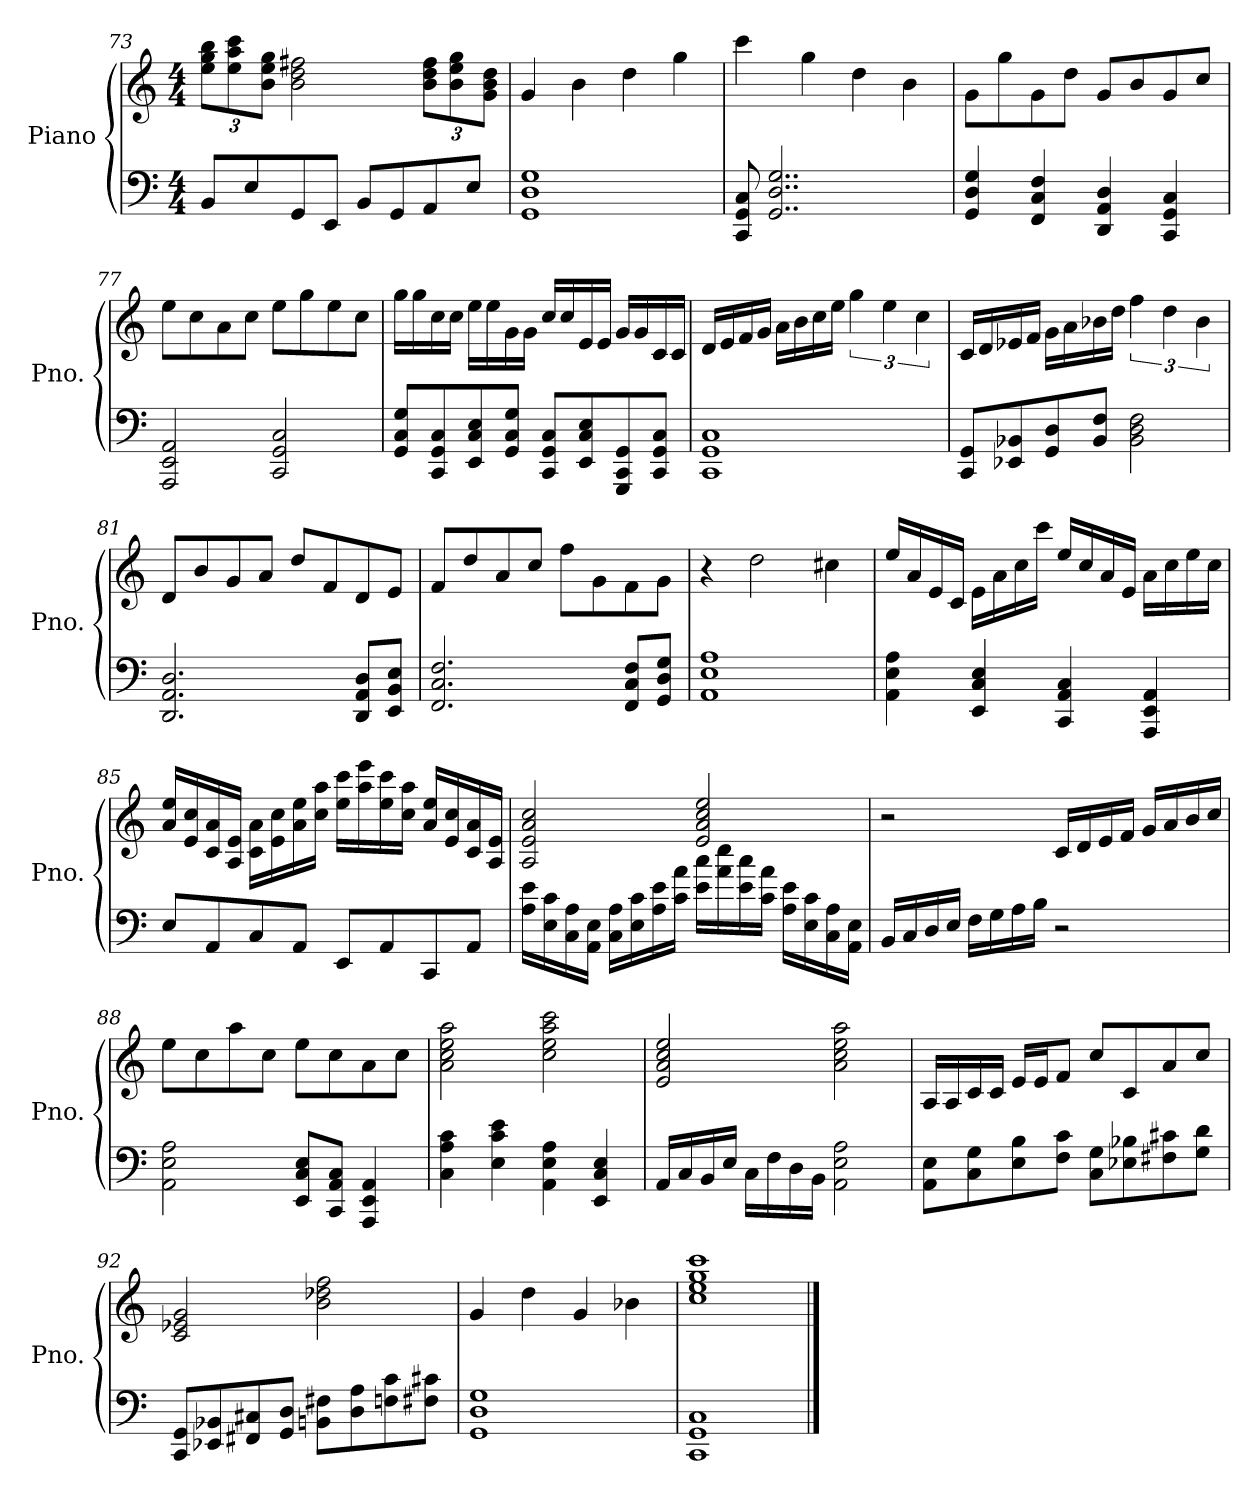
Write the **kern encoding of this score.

**kern	**kern
*part1	*part1
*staff2	*staff1
*I"Piano	*
*I'Pno.	*
*clefF4	*clefG2
*k[]	*k[]
*M4/4	*M4/4
*	*Xbrackettup
=73	=73
8BB/L	12ee\ 12gg\ 12bb\L
.	12ee\ 12aa\ 12ccc\
8E/	.
.	12b\ 12ee\ 12gg\J
8GG/	2b\ 2dd\ 2ff#X\
8EE/J	.
8BB/L	.
8GG/	.
8AA/	12b\ 12dd\ 12ff#\L
.	12b\ 12ee\ 12gg\
8E/J	.
.	12g\ 12b\ 12dd\J
=74	=74
1GG 1D 1G	4g/
.	4b\
.	4dd\
.	4gg\
=75	=75
8CC/ 8GG/ 8C/	4ccc\
2..GG/ 2..D/ 2..G/	.
.	4gg\
.	4dd\
.	4b\
=76	=76
4GG/ 4D/ 4G/	8g\L
.	8gg\
4FF/ 4C/ 4F/	8g\
.	8dd\J
4DD/ 4AA/ 4D/	8g/L
.	8b/
4CC/ 4GG/ 4C/	8g/
.	8cc/J
!!LO:LB:g=z
=77	=77
2AAA/ 2EE/ 2AA/	8ee\L
.	8cc\
.	8a\
.	8cc\J
2CC/ 2GG/ 2C/	8ee\L
.	8gg\
.	8ee\
.	8cc\J
=78	=78
8GG/ 8C/ 8G/L	16gg\LL
.	16gg\
8CC/ 8GG/ 8C/	16cc\
.	16cc\JJ
8EE/ 8C/ 8E/	16ee\LL
.	16ee\
8GG/ 8C/ 8G/J	16g\
.	16g\JJ
8CC/ 8GG/ 8C/L	16cc/LL
.	16cc/
8EE/ 8C/ 8E/	16e/
.	16e/JJ
8GGG/ 8CC/ 8GG/	16g/LL
.	16g/
8CC/ 8GG/ 8C/J	16c/
.	16c/JJ
=79	=79
1CC 1GG 1C	16d/LL
.	16e/
.	16f/
.	16g/JJ
.	16a\LL
.	16b\
.	16cc\
.	16ee\JJ
*	*brackettup
.	6gg\
.	6ee\
.	6cc\
=80	=80
8CC/ 8GG/L	16c/LL
.	16d/
8EE-X/ 8BB-X/	16e-X/
.	16f/JJ
8GG/ 8D/	16g\LL
.	16a\
8BB-/ 8F/J	16b-X\
.	16dd\JJ
2BB-\ 2D\ 2F\	6ff\
.	6dd\
.	6b-\
!!LO:LB:g=z
=81	=81
2.DD/ 2.AA/ 2.D/	8d/L
.	8b/
.	8g/
.	8a/J
.	8dd/L
.	8f/
8DD/ 8AA/ 8D/L	8d/
8EE/ 8BB/ 8E/J	8e/J
=82	=82
2.FF/ 2.C/ 2.F/	8f/L
.	8dd/
.	8a/
.	8cc/J
.	8ff\L
.	8g\
8FF/ 8C/ 8F/L	8f\
8GG/ 8D/ 8G/J	8g\J
=83	=83
1AA 1E 1A	4r
.	2dd\
.	4cc#X\
=84	=84
4AA\ 4E\ 4A\	16ee/LL
.	16a/
.	16e/
.	16c/JJ
4EE/ 4C/ 4E/	16e\LL
.	16a\
.	16cc\
.	16ccc\JJ
4CC/ 4AA/ 4C/	16ee/LL
.	16cc/
.	16a/
.	16e/JJ
4AAA/ 4EE/ 4AA/	16a\LL
.	16cc\
.	16ee\
.	16cc\JJ
!!LO:LB:g=z
=85	=85
8E/L	16a/ 16ee/LL
.	16e/ 16cc/
8AA/	16c/ 16a/
.	16A/ 16e/JJ
8C/	16c\ 16a\LL
.	16e\ 16cc\
8AA/J	16a\ 16ee\
.	16cc\ 16aa\JJ
8EE/L	16ee\ 16ccc\LL
.	16aa\ 16eee\
8AA/	16ee\ 16ccc\
.	16cc\ 16aa\JJ
8CC/	16a/ 16ee/LL
.	16e/ 16cc/
8AA/J	16c/ 16a/
.	16A/ 16e/JJ
=86	=86
16A\ 16e\LL	2A/ 2e/ 2a/ 2cc/
16E\ 16c\	.
16C\ 16A\	.
16AA\ 16E\JJ	.
16C\ 16A\LL	.
16E\ 16c\	.
16A\ 16e\	.
16c\ 16a\JJ	.
16e\ 16cc\LL	2e/ 2a/ 2cc/ 2ee/
16a\ 16ee\	.
16e\ 16cc\	.
16c\ 16a\JJ	.
16A\ 16e\LL	.
16E\ 16c\	.
16C\ 16A\	.
16AA\ 16E\JJ	.
!!LO:PB:g=z
=87	=87
16BB/LL	2r
16C/	.
16D/	.
16E/JJ	.
16F\LL	.
16G\	.
16A\	.
16B\JJ	.
2r	16c/LL
.	16d/
.	16e/
.	16f/JJ
.	16g/LL
.	16a/
.	16b/
.	16cc/JJ
=88	=88
2AA\ 2E\ 2A\	8ee\L
.	8cc\
.	8aa\
.	8cc\J
8EE/ 8C/ 8E/L	8ee\L
8CC/ 8AA/ 8C/J	8cc\
4AAA/ 4EE/ 4AA/	8a\
.	8cc\J
=89	=89
4C\ 4A\ 4c\	2a\ 2cc\ 2ee\ 2aa\
4E\ 4c\ 4e\	.
4AA\ 4E\ 4A\	2cc\ 2ee\ 2aa\ 2ccc\
4EE/ 4C/ 4E/	.
=90	=90
16AA/LL	2e/ 2a/ 2cc/ 2ee/
16C/	.
16BB/	.
16E/JJ	.
16C\LL	.
16F\	.
16D\	.
16BB\JJ	.
2AA\ 2E\ 2A\	2a\ 2cc\ 2ee\ 2aa\
!!LO:LB:g=z
=91	=91
8AA\ 8E\L	16A/LL
.	16A/
8C\ 8G\	16c/
.	16c/JJ
8E\ 8B\	16e/LL
.	16e/J
8F\ 8c\J	8f/J
8C\ 8G\L	8cc/L
8E-X\ 8B-X\	8c/
8F#X\ 8c#X\	8a/
8G\ 8d\J	8cc/J
=92	=92
8CC/ 8GG/L	2c/ 2e-X/ 2g/
8EE-X/ 8BB-X/	.
8FF#X/ 8C#X/	.
8GG/ 8D/J	.
8BBn\ 8F#X\L	2b\ 2dd-X\ 2ff\
8D\ 8A\	.
8Fn\ 8c\	.
8F#X\ 8c#X\J	.
=93	=93
1GG 1D 1G	4g/
.	4dd\
.	4g/
.	4b-X\
=94	=94
1CC 1GG 1C	1cc 1ee 1gg 1ccc
==	==
*-	*-
